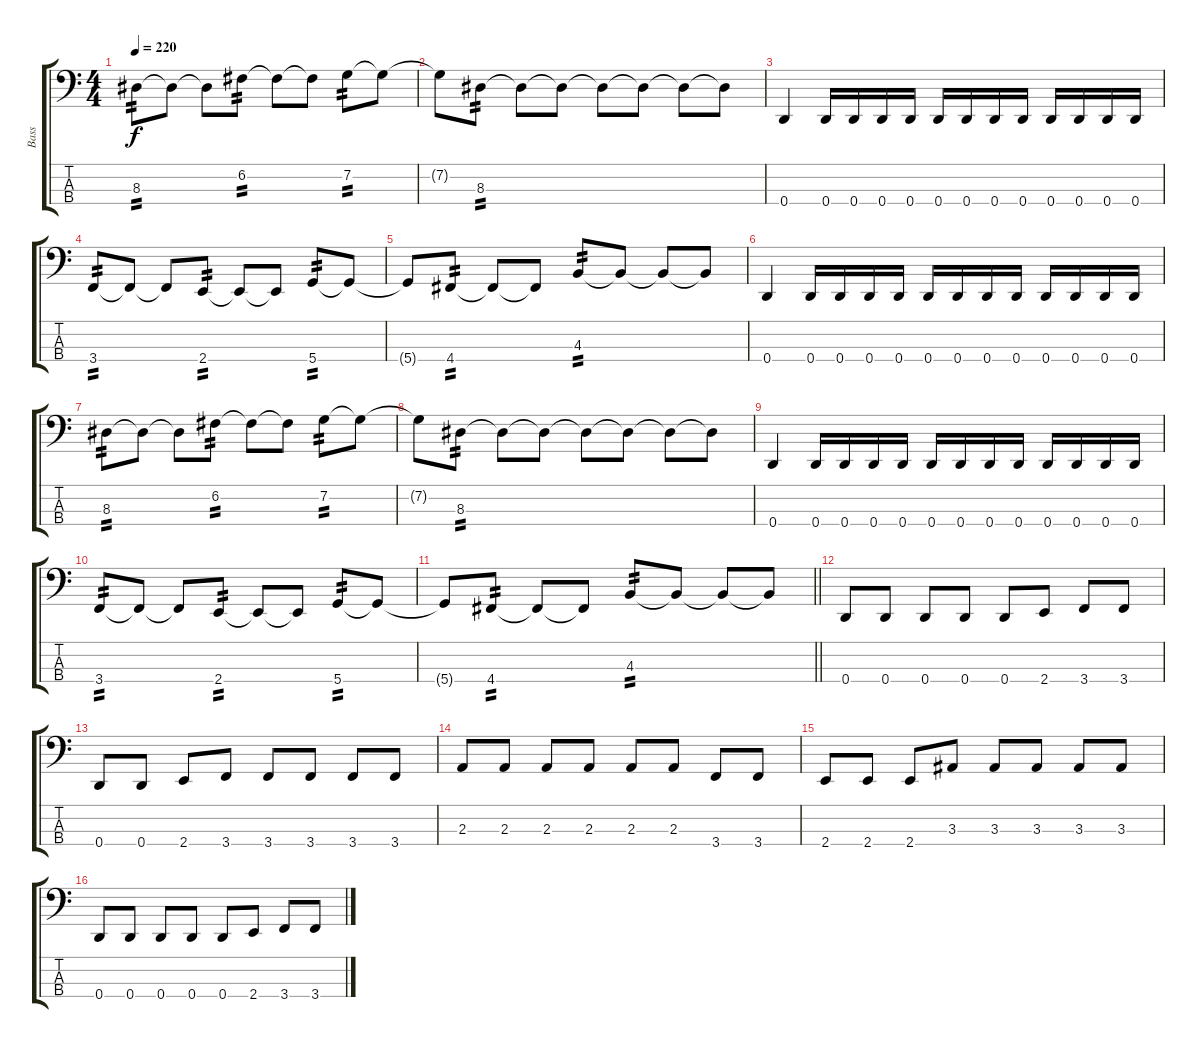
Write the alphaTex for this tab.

\track ("Bass" "Bass") {instrument electricbasspick}
\staff {score tabs}
\tuning (F2 C2 G1 D1) {hide}
\ts (4 4)
\tempo 220
\clef f4
\ks c
8.3.8{tp 2 dy f} 8.3{t}.8 8.3{t}.8 6.2.8{tp 2} 6.2{t}.8 6.2{t}.8 7.2.8{tp 2} 7.2{t}.8 |
7.2{t}.8 8.3.8{tp 2} 8.3{t}.8 8.3{t}.8 8.3{t}.8 8.3{t}.8 8.3{t}.8 8.3{t}.8 |
0.4.4 0.4.16 0.4.16 0.4.16 0.4.16 0.4.16 0.4.16 0.4.16 0.4.16 0.4.16 0.4.16 0.4.16 0.4.16 |
3.4.8{tp 2} 3.4{t}.8 3.4{t}.8 2.4.8{tp 2} 2.4{t}.8 2.4{t}.8 5.4.8{tp 2} 5.4{t}.8 |
5.4{t}.8 4.4.8{tp 2} 4.4{t}.8 4.4{t}.8 4.3.8{tp 2} 4.3{t}.8 4.3{t}.8 4.3{t}.8 |
0.4.4 0.4.16 0.4.16 0.4.16 0.4.16 0.4.16 0.4.16 0.4.16 0.4.16 0.4.16 0.4.16 0.4.16 0.4.16 |
8.3.8{tp 2} 8.3{t}.8 8.3{t}.8 6.2.8{tp 2} 6.2{t}.8 6.2{t}.8 7.2.8{tp 2} 7.2{t}.8 |
7.2{t}.8 8.3.8{tp 2} 8.3{t}.8 8.3{t}.8 8.3{t}.8 8.3{t}.8 8.3{t}.8 8.3{t}.8 |
0.4.4 0.4.16 0.4.16 0.4.16 0.4.16 0.4.16 0.4.16 0.4.16 0.4.16 0.4.16 0.4.16 0.4.16 0.4.16 |
3.4.8{tp 2} 3.4{t}.8 3.4{t}.8 2.4.8{tp 2} 2.4{t}.8 2.4{t}.8 5.4.8{tp 2} 5.4{t}.8 |
\barLineRight lightlight
5.4{t}.8 4.4.8{tp 2} 4.4{t}.8 4.4{t}.8 4.3.8{tp 2} 4.3{t}.8 4.3{t}.8 4.3{t}.8 |
0.4.8 0.4.8 0.4.8 0.4.8 0.4.8 2.4.8 3.4.8 3.4.8 |
0.4.8 0.4.8 2.4.8 3.4.8 3.4.8 3.4.8 3.4.8 3.4.8 |
2.3.8 2.3.8 2.3.8 2.3.8 2.3.8 2.3.8 3.4.8 3.4.8 |
2.4.8 2.4.8 2.4.8 3.3.8 3.3.8 3.3.8 3.3.8 3.3.8 |
0.4.8 0.4.8 0.4.8 0.4.8 0.4.8 2.4.8 3.4.8 3.4.8
